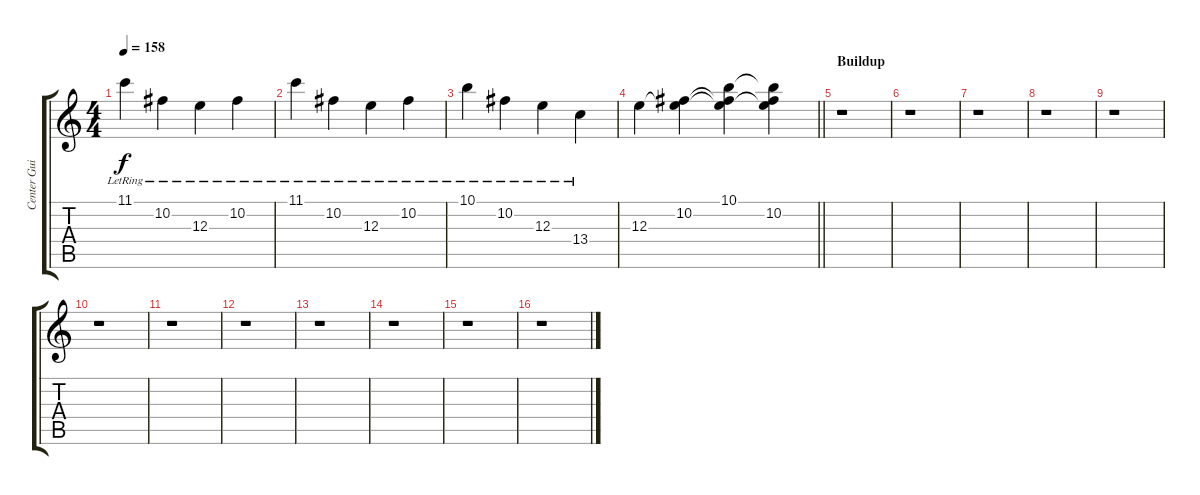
\track ("Center Guitar" "Center Gui") {instrument distortionguitar}
\staff {score tabs}
\tuning (Db4 Ab3 E3 B2 Gb2 B1) {hide}
\ts (4 4)
\tempo 158
\clef g2
\ks c
11.1{lr}.4{dy f} 10.2{lr}.4 12.3{lr}.4 10.2{lr}.4 |
11.1{lr}.4 10.2{lr}.4 12.3{lr}.4 10.2{lr}.4 |
10.1{lr}.4 10.2{lr}.4 12.3{lr}.4 13.4{lr}.4 |
\barLineRight lightlight
12.3.4 (10.2 12.3{t}).4 (10.1 10.2{t} 12.3{t}).4 (10.1{t} 10.2 12.3{t}).4 |
\section ("" "Buildup")
r.1 |
r.1 |
r.1 |
r.1 |
r.1 |
r.1 |
r.1 |
r.1 |
r.1 |
r.1 |
r.1 |
r.1
